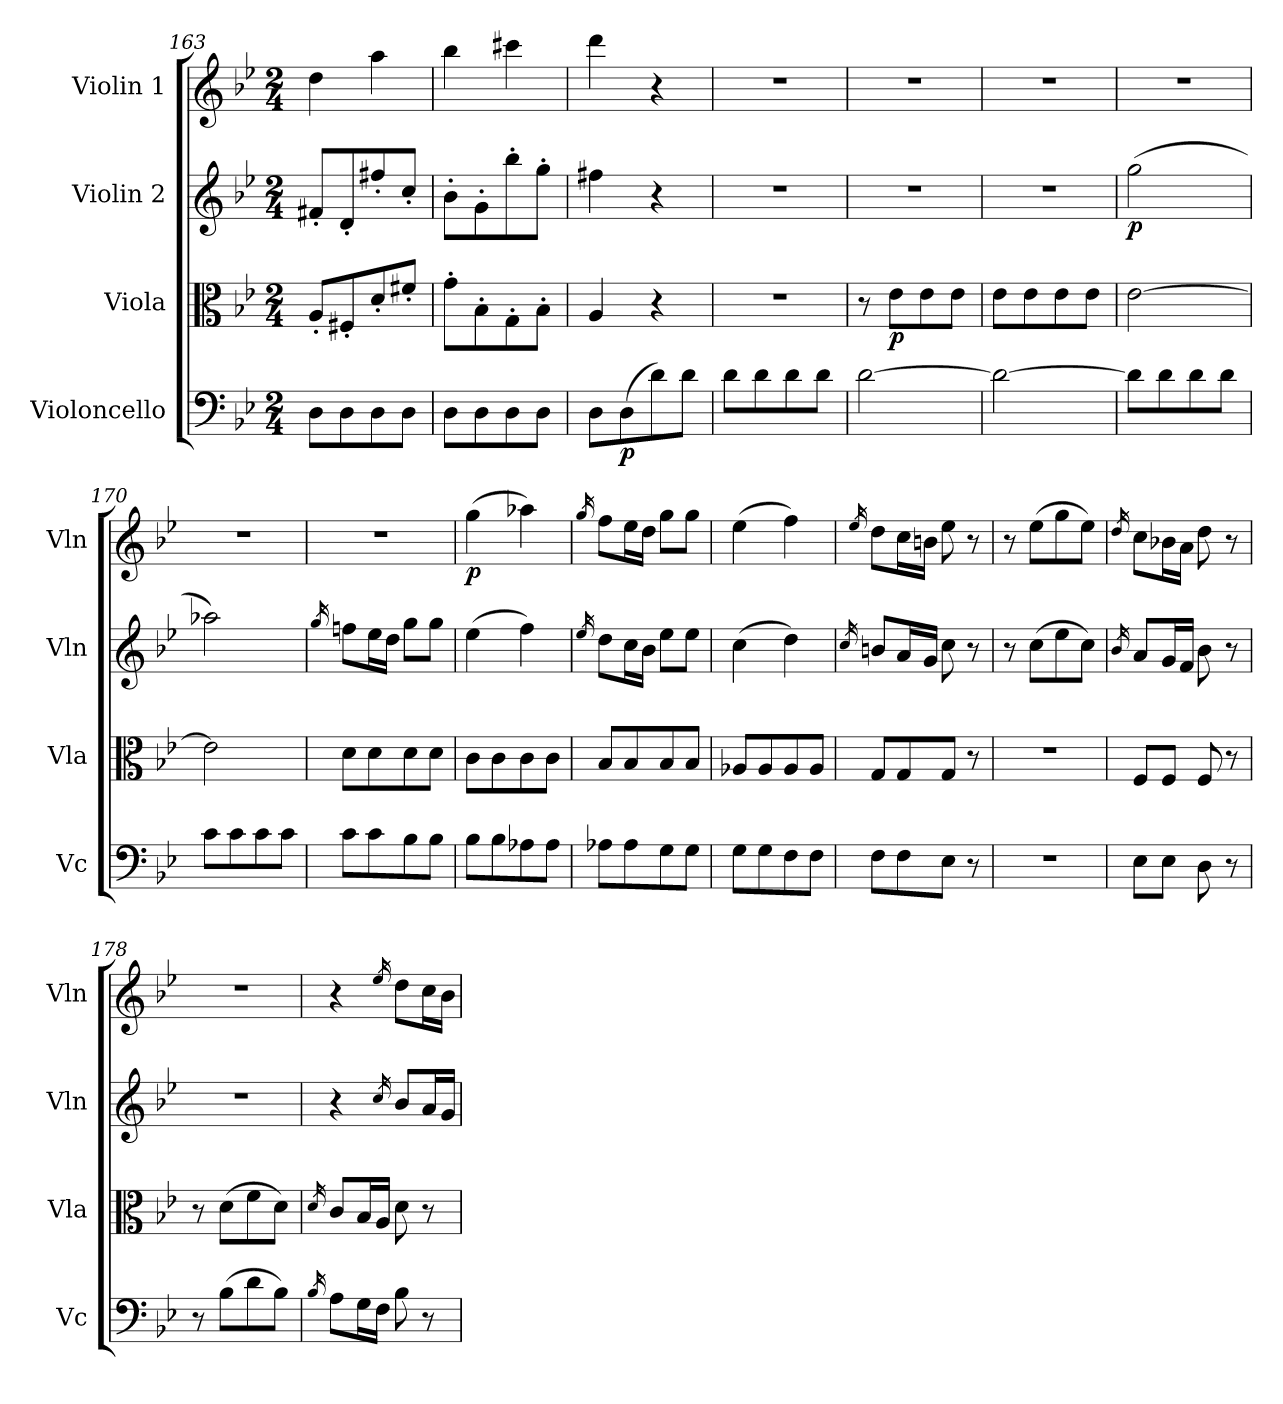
**kern	**dynam	**kern	**dynam	**kern	**dynam	**kern	**dynam
*part4	*part4	*part3	*part3	*part2	*part2	*part1	*part1
*staff4	*staff4	*staff3	*staff3	*staff2	*staff2	*staff1	*staff1
*I"Violoncello	*	*I"Viola	*	*I"Violin 2	*	*I"Violin 1	*
*I'Vc	*	*I'Vla	*	*I'Vln	*	*I'Vln	*
*clefF4	*	*clefC3	*	*clefG2	*	*clefG2	*
*k[b-e-]	*	*k[b-e-]	*	*k[b-e-]	*	*k[b-e-]	*
*M2/4	*	*M2/4	*	*M2/4	*	*M2/4	*
=163	=163	=163	=163	=163	=163	=163	=163
8D\L	.	8A'/L	.	8f#X'/L	.	4dd\	.
8D\	.	8F#X'/	.	8d'/	.	.	.
8D\	.	8d'/	.	8ff#X'/	.	4aa\	.
8D\J	.	8f#X'/J	.	8cc'/J	.	.	.
=164	=164	=164	=164	=164	=164	=164	=164
8D\L	.	8g'\L	.	8b-'\L	.	4bb-\	.
8D\	.	8B-'\	.	8g'\	.	.	.
8D\	.	8G'\	.	8bb-'\	.	4ccc#X\	.
8D\J	.	8B-'\J	.	8gg'\J	.	.	.
=165	=165	=165	=165	=165	=165	=165	=165
8D\L	.	4A/	.	4ff#X\	.	4ddd\	.
!	!LO:DY:b	!	!	!	!	!	!
(8D\	p	.	.	.	.	.	.
8d\)	.	4r	.	4r	.	4r	.
8d\J	.	.	.	.	.	.	.
=166	=166	=166	=166	=166	=166	=166	=166
8d\L	.	2r	.	2r	.	2r	.
8d\	.	.	.	.	.	.	.
8d\	.	.	.	.	.	.	.
8d\J	.	.	.	.	.	.	.
=167	=167	=167	=167	=167	=167	=167	=167
[2d\	.	8r	.	2r	.	2r	.
!	!	!	!LO:DY:b	!	!	!	!
.	.	8e-\L	p	.	.	.	.
.	.	8e-\	.	.	.	.	.
.	.	8e-\J	.	.	.	.	.
=168	=168	=168	=168	=168	=168	=168	=168
2d\_	.	8e-\L	.	2r	.	2r	.
.	.	8e-\	.	.	.	.	.
.	.	8e-\	.	.	.	.	.
.	.	8e-\J	.	.	.	.	.
=169	=169	=169	=169	=169	=169	=169	=169
!	!	!	!	!	!LO:DY:b	!	!
8d\L]	.	[2e-\	.	(2gg\	p	2r	.
8d\	.	.	.	.	.	.	.
8d\	.	.	.	.	.	.	.
8d\J	.	.	.	.	.	.	.
!!LO:LB:g=z
=170	=170	=170	=170	=170	=170	=170	=170
8c\L	.	2e-\]	.	2aa-X\)	.	2r	.
8c\	.	.	.	.	.	.	.
8c\	.	.	.	.	.	.	.
8c\J	.	.	.	.	.	.	.
=171	=171	=171	=171	=171	=171	=171	=171
.	.	.	.	16qgg/	.	.	.
8c\L	.	8d\L	.	8ffn\L	.	2r	.
8c\	.	8d\	.	16ee-\L	.	.	.
.	.	.	.	16dd\JJ	.	.	.
8B-\	.	8d\	.	8gg\L	.	.	.
8B-\J	.	8d\J	.	8gg\J	.	.	.
=172	=172	=172	=172	=172	=172	=172	=172
!	!	!	!	!	!	!	!LO:DY:b
8B-\L	.	8c\L	.	(4ee-\	.	(4gg\	p
8B-\	.	8c\	.	.	.	.	.
8A-X\	.	8c\	.	4ff\)	.	4aa-X\)	.
8A-\J	.	8c\J	.	.	.	.	.
!!LO:LB:g=z
=173	=173	=173	=173	=173	=173	=173	=173
.	.	.	.	16qee-/	.	16qgg/	.
8A-X\L	.	8B-/L	.	8dd\L	.	8ff\L	.
8A-\	.	8B-/	.	16cc\L	.	16ee-\L	.
.	.	.	.	16b-\JJ	.	16dd\JJ	.
8G\	.	8B-/	.	8ee-\L	.	8gg\L	.
8G\J	.	8B-/J	.	8ee-\J	.	8gg\J	.
=174	=174	=174	=174	=174	=174	=174	=174
8G\L	.	8A-X/L	.	(4cc\	.	(4ee-\	.
8G\	.	8A-/	.	.	.	.	.
8F\	.	8A-/	.	4dd\)	.	4ff\)	.
8F\J	.	8A-/J	.	.	.	.	.
=175	=175	=175	=175	=175	=175	=175	=175
.	.	.	.	16qcc/	.	16qee-/	.
8F\L	.	8G/L	.	8bn/L	.	8dd\L	.
8F\	.	8G/	.	16a/L	.	16cc\L	.
.	.	.	.	16g/JJ	.	16bn\JJ	.
8E-\J	.	8G/J	.	8cc\	.	8ee-\	.
8r	.	8r	.	8r	.	8r	.
=176	=176	=176	=176	=176	=176	=176	=176
2r	.	2r	.	8r	.	8r	.
.	.	.	.	(8cc\L	.	(8ee-\L	.
.	.	.	.	8ee-\	.	8gg\	.
.	.	.	.	8cc\J)	.	8ee-\J)	.
=177	=177	=177	=177	=177	=177	=177	=177
.	.	.	.	16qb-/	.	16qdd/	.
8E-\L	.	8F/L	.	8a/L	.	8cc\L	.
8E-\J	.	8F/J	.	16g/L	.	16b-X\L	.
.	.	.	.	16f/JJ	.	16a\JJ	.
8D\	.	8F/	.	8b-\	.	8dd\	.
8r	.	8r	.	8r	.	8r	.
=178	=178	=178	=178	=178	=178	=178	=178
8r	.	8r	.	2r	.	2r	.
(8B-\L	.	(8d\L	.	.	.	.	.
8d\	.	8f\	.	.	.	.	.
8B-\J)	.	8d\J)	.	.	.	.	.
=179	=179	=179	=179	=179	=179	=179	=179
16qB-/	.	16qd/	.	.	.	.	.
8A\L	.	8c/L	.	4r	.	4r	.
16G\L	.	16B-/L	.	.	.	.	.
16F\JJ	.	16A/JJ	.	.	.	.	.
.	.	.	.	16qcc/	.	16qee-/	.
8B-\	.	8d\	.	8b-/L	.	8dd\L	.
8r	.	8r	.	16a/L	.	16cc\L	.
.	.	.	.	16g/JJ	.	16b-\JJ	.
=	=	=	=	=	=	=	=
*-	*-	*-	*-	*-	*-	*-	*-
